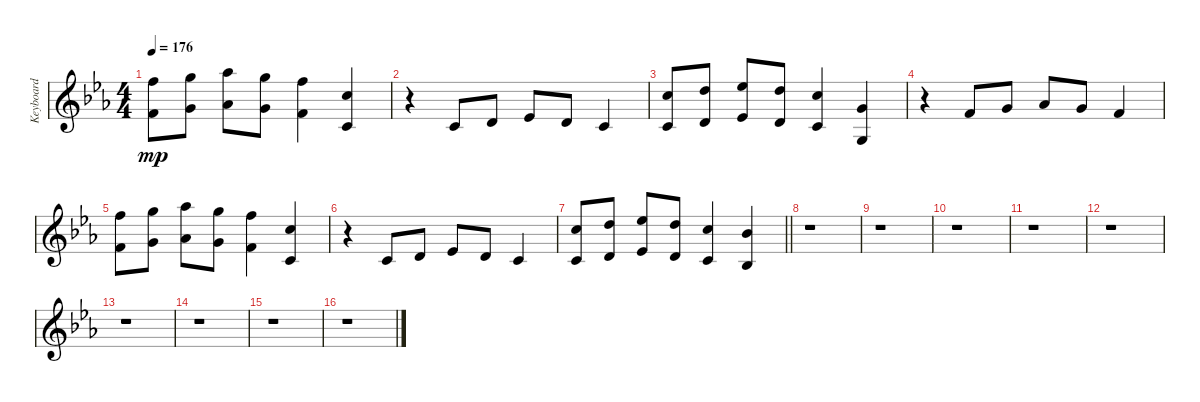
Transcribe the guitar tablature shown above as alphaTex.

\track ("Keyboard" "Keyboard") {instrument pizzicatostrings}
\staff {score}
\tuning (E4 B3 G3 D3 A2 E2) {hide}
\ts (4 4)
\tempo 176
\clef g2
\ks cminor
(13.1 10.3).8{dy mp} (15.1 12.3).8 (16.1 13.3).8 (15.1 12.3).8 (13.1 10.3).4 (13.2 10.4).4 |
r.4 10.4.8 12.4.8 13.4.8 12.4.8 10.4.4 |
(13.2 10.4).8 (15.2 12.4).8 (16.2 13.4).8 (15.2 12.4).8 (13.2 10.4).4 (12.3 10.5).4 |
r.4 10.3.8 12.3.8 13.3.8 12.3.8 10.3.4 |
(13.1 10.3).8 (15.1 12.3).8 (16.1 13.3).8 (15.1 12.3).8 (13.1 10.3).4 (13.2 10.4).4 |
r.4 10.4.8 12.4.8 13.4.8 12.4.8 10.4.4 |
\barLineRight lightlight
(13.2 10.4).8 (15.2 12.4).8 (16.2 13.4).8 (15.2 12.4).8 (13.2 10.4).4 (15.3 13.5).4 |
\section ("" "")
r.1 |
r.1 |
r.1 |
r.1 |
r.1 |
r.1 |
r.1 |
r.1 |
r.1
